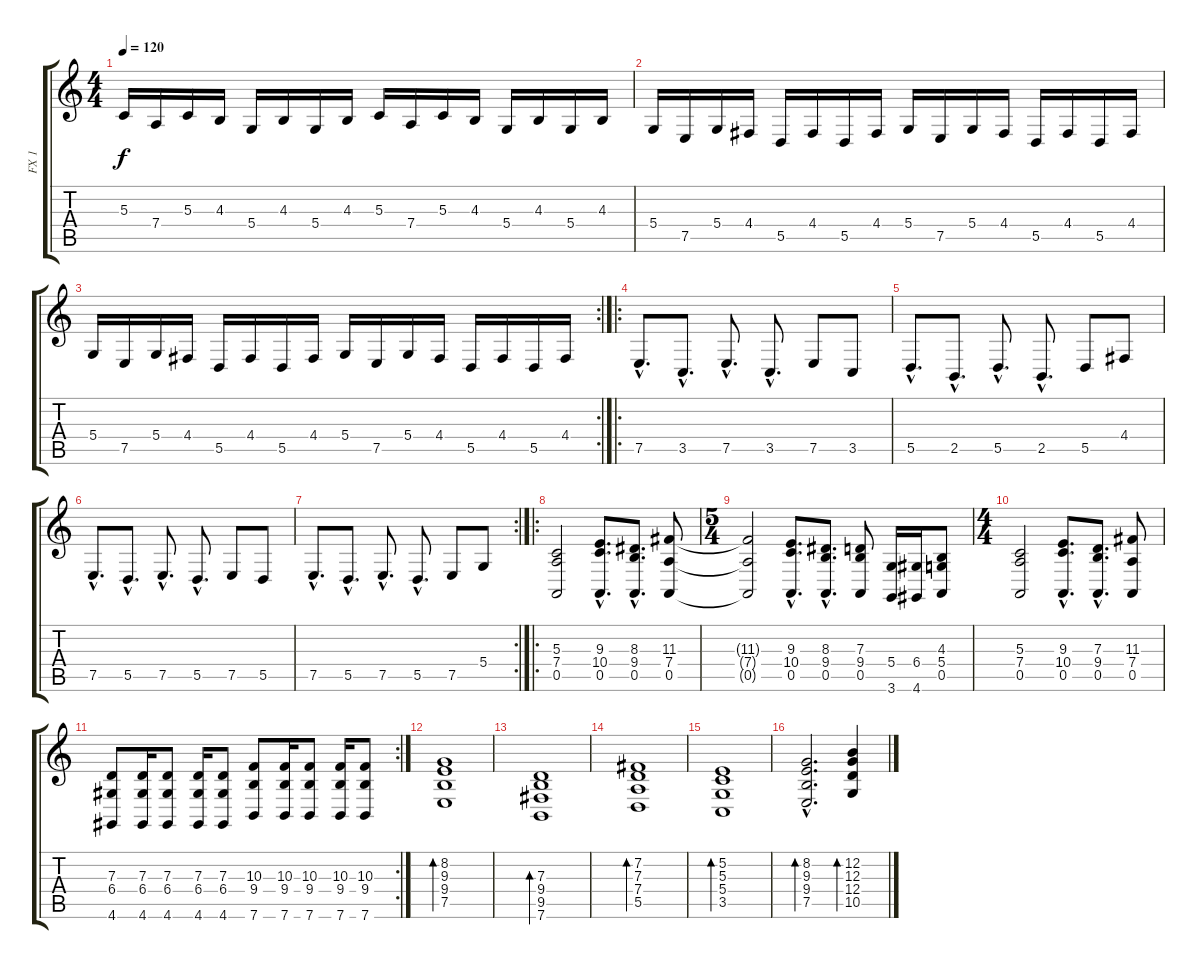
\track ("FX 1" "FX 1") {instrument fx1rain}
\staff {score tabs}
\tuning (E4 B3 G3 D3 A2 E2) {hide}
\ts (4 4)
\tempo 120
\clef g2
\ks c
5.3.16{dy f} 7.4.16 5.3.16 4.3.16 5.4.16 4.3.16 5.4.16 4.3.16 5.3.16 7.4.16 5.3.16 4.3.16 5.4.16 4.3.16 5.4.16 4.3.16 |
5.4.16 7.5.16 5.4.16 4.4.16 5.5.16 4.4.16 5.5.16 4.4.16 5.4.16 7.5.16 5.4.16 4.4.16 5.5.16 4.4.16 5.5.16 4.4.16 |
\rc 2
5.4.16 7.5.16 5.4.16 4.4.16 5.5.16 4.4.16 5.5.16 4.4.16 5.4.16 7.5.16 5.4.16 4.4.16 5.5.16 4.4.16 5.5.16 4.4.16 |
\ro
7.5{hac}.8{d} 3.5{hac}.8{d} 7.5{hac}.8{d} 3.5{hac}.8{d} 7.5.8 3.5.8 |
5.5{hac}.8{d} 2.5{hac}.8{d} 5.5{hac}.8{d} 2.5{hac}.8{d} 5.5.8 4.4.8 |
7.5{hac}.8{d} 5.5{hac}.8{d} 7.5{hac}.8{d} 5.5{hac}.8{d} 7.5.8 5.5.8 |
\rc 2
7.5{hac}.8{d} 5.5{hac}.8{d} 7.5{hac}.8{d} 5.5{hac}.8{d} 7.5.8 5.4.8 |
\ro
(5.3 7.4 0.5).2 (9.3{hac} 10.4{hac} 0.5{hac}).8{d} (8.3{hac} 9.4{hac} 0.5{hac}).8{d} (11.3 7.4 0.5).8 |
\ts (5 4)
(11.3{t} 7.4{t} 0.5{t}).2 (9.3{hac} 10.4{hac} 0.5{hac}).8{d} (8.3{hac} 9.4{hac} 0.5{hac}).8{d} (7.3 9.4 0.5).8 (5.4 3.6).16 (6.4 4.6).16 (4.3 5.4 0.5).8 |
\ts (4 4)
(5.3 7.4 0.5).2 (9.3{hac} 10.4{hac} 0.5{hac}).8{d} (7.3{hac} 9.4{hac} 0.5{hac}).8{d} (11.3 7.4 0.5).8 |
\rc 2
(7.3 6.4 4.6).8 (7.3 6.4 4.6).16 (7.3 6.4 4.6).8 (7.3 6.4 4.6).16 (7.3 6.4 4.6).8 (10.3 9.4 7.6).8 (10.3 9.4 7.6).16 (10.3 9.4 7.6).8 (10.3 9.4 7.6).16 (10.3 9.4 7.6).8 |
(8.2 9.3 9.4 7.5).1{bd 240} |
(7.3 9.4 9.5 7.6).1{bd 240} |
(7.2 7.3 7.4 5.5).1{bd 240} |
(5.2 5.3 5.4 3.5).1{bd 240} |
(8.2{hac} 9.3{hac} 9.4{hac} 7.5{hac}).2{d bd 240} (12.2 12.3 12.4 10.5).4{bd 240}
